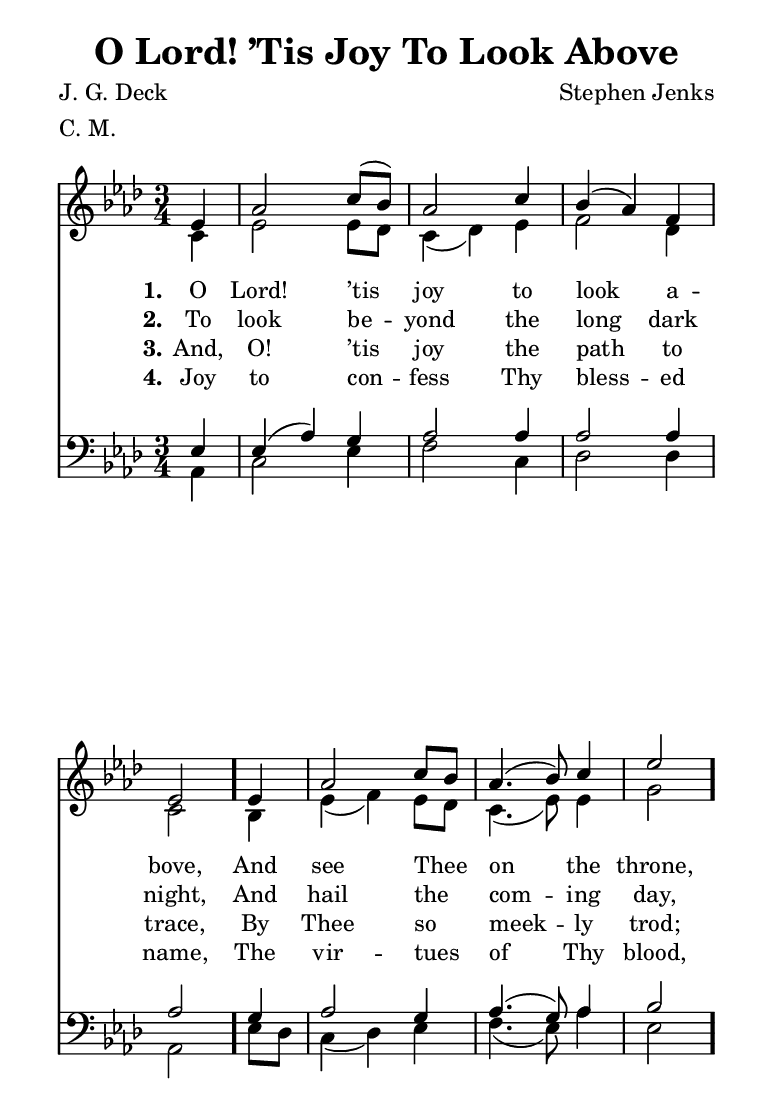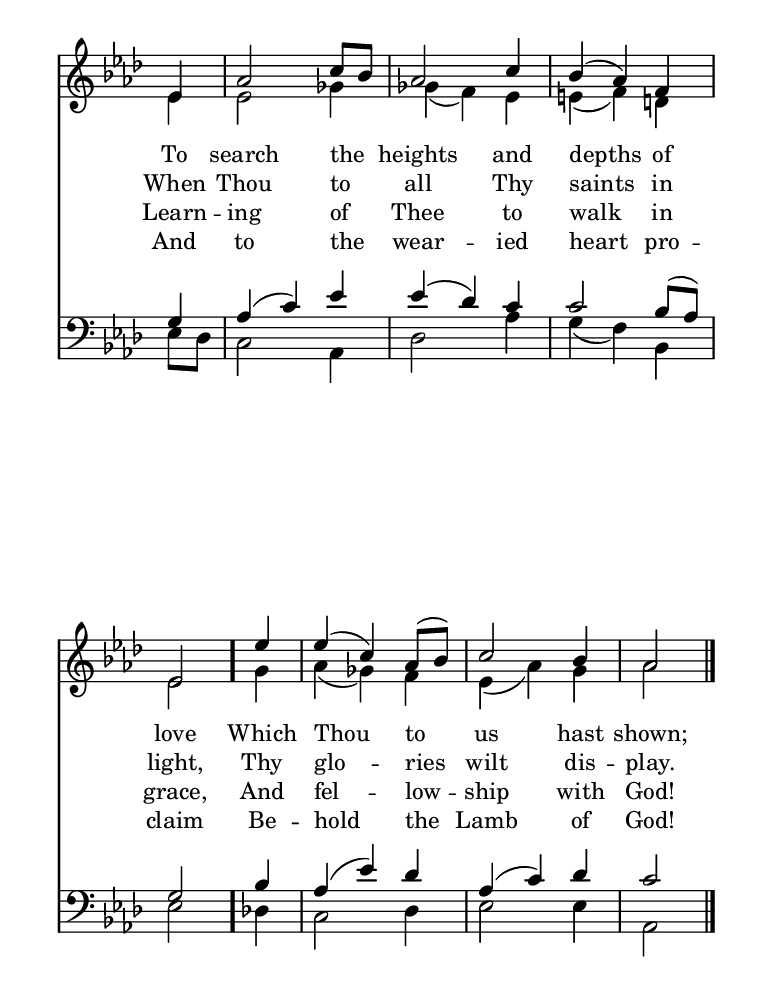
\include "common/global.ily"
\paper {
  \include "common/paper.ily"
  ragged-last-bottom = ##t
  systems-per-page = ##f
}

\header{
  hymnnumber = "162"
  title = "O Lord! ’Tis Joy To Look Above"
  tunename = "Communion"
  meter = "C. M."
  poet = "J. G. Deck"
  composer = "Stephen Jenks"
  %copyright = ""
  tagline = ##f
}

global = {
  \include "common/overrides.ily"
  \override Staff.TimeSignature.style = #'numbered
  \time 3/4
  \override Score.MetronomeMark.transparent = ##t % hide all fermata changes too
  \tempo 4=80
  \key aes \major
  \partial 4
  \autoBeamOff
}

notesSoprano = {
\global
\relative c' {

  ees4 | aes2 c8[( bes)] | aes2 c4 | bes4( aes) f | ees2
  ees4 | aes2 c8[ bes] | aes4.( bes8) c4 | ees2
  ees,4 | aes2 c8[ bes] | aes2 c4 | bes( aes) f | ees2 % original has impossible whole note at end of line here
  ees'4 | ees( c) aes8[( bes)] | c2 bes4 | aes2

  \bar "|."

}
}

notesAlto = {
\global
\relative e' {

  c4 | ees2 ees8[ des] | c4( des) ees | f2 des4 | c2
  bes4 | ees( f) ees8[ des] | c4.( ees8) ees4 | g2
  ees4 | ees2 ges4 | ges4( f) ees | e( f) d | ees2
  g4 | aes( ges) f | ees( aes) g | aes2

}
}

notesTenor = {
\global
\relative a {

  ees4 | ees( aes) g | aes2 aes4 | aes2 aes4 | aes2
  g4 | aes2 g4 | aes4.( g8) aes4 | bes2
  g4 | aes( c) ees | ees( des) c | c2 bes8[( aes)] | g2
  bes4 | aes4( ees') des | aes( c) des | c2

}
}

notesBass = {
\global
\relative f, {

  aes4 | c2 ees4 | f2 c4 | des2 des4 | aes2
  ees'8[ des] | c4( des) ees | f4.( ees8) aes4 | ees2
  ees8[ des] | c2 aes4 | des2 aes'4 | g( f) bes, | ees2
  des!4 | c2 des4 | ees2 ees4 | aes,2

}
}

wordsA = \lyricmode {
\set stanza = "1."

O Lord! ’tis joy to look a -- bove, \bar "."
And see Thee on the throne, \bar "." \break
To search the heights and depths of love \bar "."
Which Thou to us hast shown; \bar "."

}

wordsB = \lyricmode {
\set stanza = "2."

To look be -- yond the long dark night,
And hail the com -- ing day,
When Thou to all Thy saints in light,
Thy glo -- ries wilt dis -- play.

}

wordsC = \lyricmode {
\set stanza = "3."

And, O! ’tis joy the path to trace,
By Thee so meek -- ly trod;
Learn -- ing of Thee to walk in grace,
And fel -- low -- ship with God!

}

wordsD = \lyricmode {
\set stanza = "4."

Joy to con -- fess Thy bless -- ed name,
The vir -- tues of Thy blood,
And to the wear -- ied heart pro -- claim
Be -- hold the Lamb of God!

}

\score {
  \context ChoirStaff <<
    \context Staff = upper <<
      \set ChoirStaff.systemStartDelimiter = #'SystemStartBar
      \context Voice  = sopranos { \voiceOne << \notesSoprano >> }
      \context Voice  = altos { \voiceTwo << \notesAlto >> }
      \context Lyrics = one   \lyricsto sopranos \wordsA
      \context Lyrics = two   \lyricsto sopranos \wordsB
      \context Lyrics = three \lyricsto sopranos \wordsC
      \context Lyrics = four  \lyricsto sopranos \wordsD
    >>
    \context Staff = men <<
      \clef bass
      \context Voice  = tenors { \voiceOne << \notesTenor >> }
      \context Voice  = basses { \voiceTwo << \notesBass >> }
    >>
  >>
  \layout {
    \include "common/layout.ily"
  }
  \midi{
    \include "common/midi.ily"
  }
}

\version "2.19.49"  % necessary for upgrading to future LilyPond versions.

% vi:set et ts=2 sw=2 ai nocindent syntax=lilypond:
